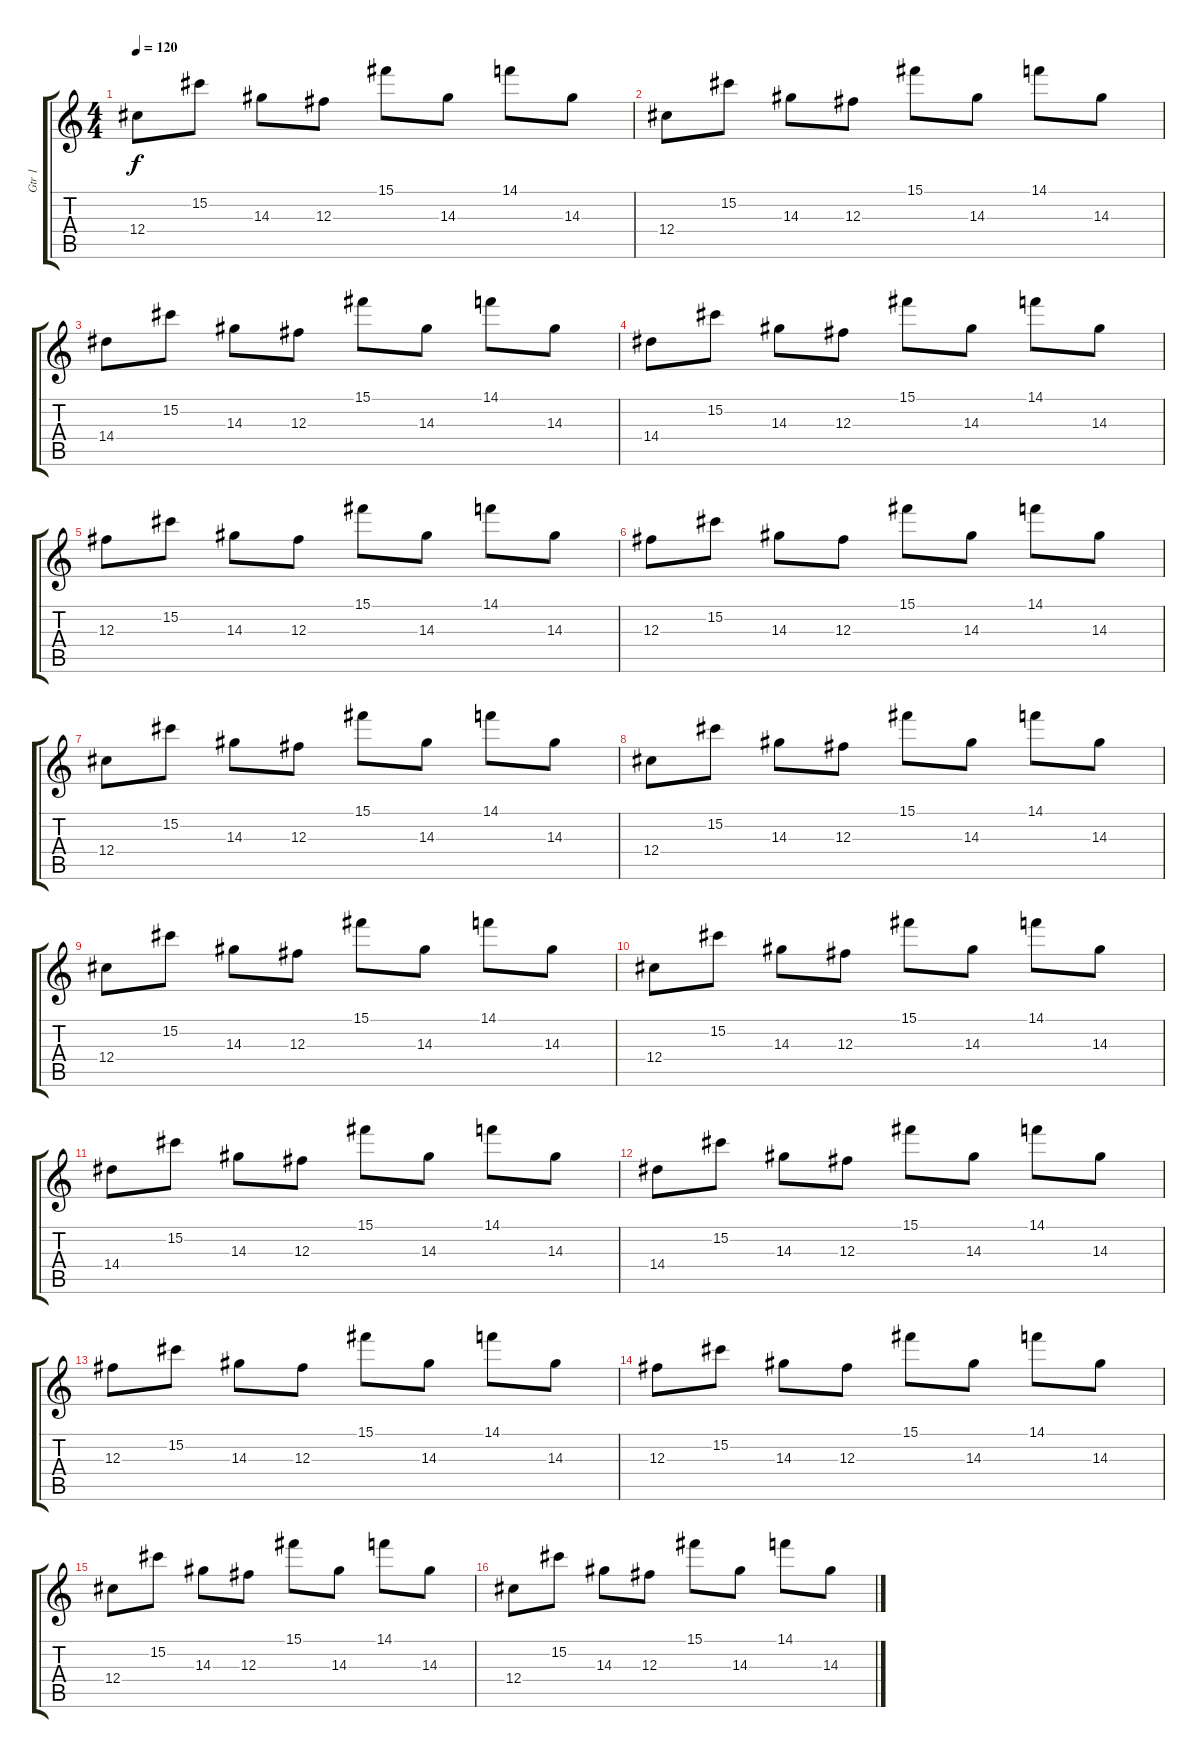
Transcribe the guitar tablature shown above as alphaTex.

\track ("Gtr 1" "Gtr 1") {instrument distortionguitar}
\staff {score tabs}
\tuning (Eb4 Bb3 Gb3 Db3 Ab2 Eb2) {hide}
\ts (4 4)
\tempo 120
\clef g2
\ks c
12.4.8{dy f instrument distortionguitar} 15.2.8 14.3.8 12.3.8 15.1.8 14.3.8 14.1.8 14.3.8 |
12.4.8 15.2.8 14.3.8 12.3.8 15.1.8 14.3.8 14.1.8 14.3.8 |
14.4.8 15.2.8 14.3.8 12.3.8 15.1.8 14.3.8 14.1.8 14.3.8 |
14.4.8 15.2.8 14.3.8 12.3.8 15.1.8 14.3.8 14.1.8 14.3.8 |
12.3.8 15.2.8 14.3.8 12.3.8 15.1.8 14.3.8 14.1.8 14.3.8 |
12.3.8 15.2.8 14.3.8 12.3.8 15.1.8 14.3.8 14.1.8 14.3.8 |
12.4.8 15.2.8 14.3.8 12.3.8 15.1.8 14.3.8 14.1.8 14.3.8 |
12.4.8 15.2.8 14.3.8 12.3.8 15.1.8 14.3.8 14.1.8 14.3.8 |
12.4.8 15.2.8 14.3.8 12.3.8 15.1.8 14.3.8 14.1.8 14.3.8 |
12.4.8 15.2.8 14.3.8 12.3.8 15.1.8 14.3.8 14.1.8 14.3.8 |
14.4.8 15.2.8 14.3.8 12.3.8 15.1.8 14.3.8 14.1.8 14.3.8 |
14.4.8 15.2.8 14.3.8 12.3.8 15.1.8 14.3.8 14.1.8 14.3.8 |
12.3.8 15.2.8 14.3.8 12.3.8 15.1.8 14.3.8 14.1.8 14.3.8 |
12.3.8 15.2.8 14.3.8 12.3.8 15.1.8 14.3.8 14.1.8 14.3.8 |
12.4.8 15.2.8 14.3.8 12.3.8 15.1.8 14.3.8 14.1.8 14.3.8 |
12.4.8 15.2.8 14.3.8 12.3.8 15.1.8 14.3.8 14.1.8 14.3.8
